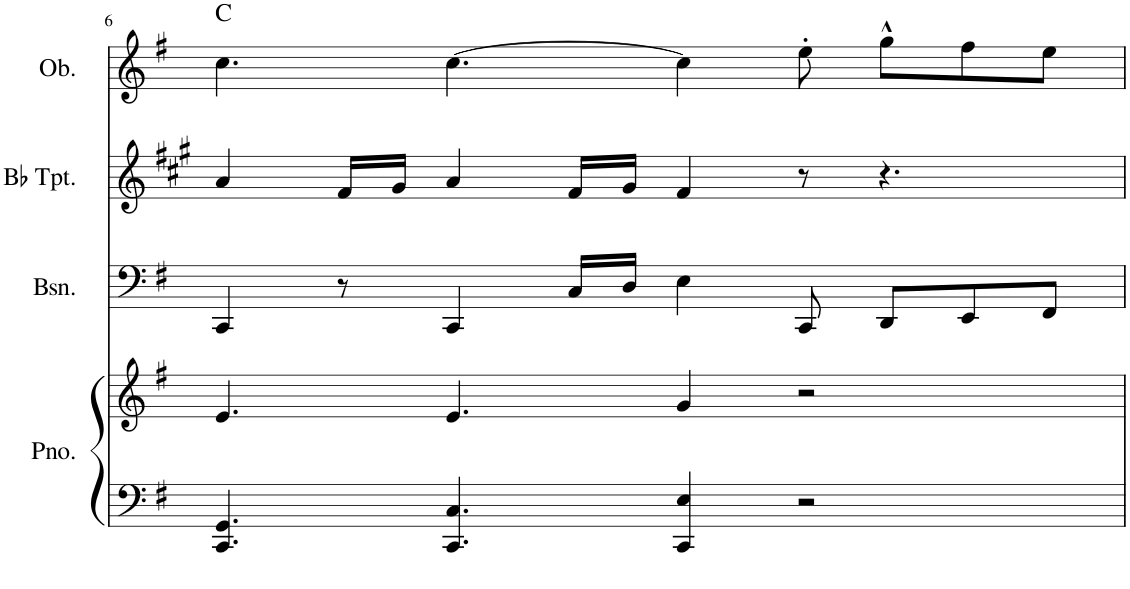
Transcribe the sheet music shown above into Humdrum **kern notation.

**kern	**kern	**kern	**kern	**kern	**harte
*part4	*part4	*part3	*part2	*part1	*part1
*staff5	*staff4	*staff3	*staff2	*staff1	*
*I"Piano	*	*I"Bassoon	*I"Bb Trumpet	*I"Oboe	*
*I'Pno.	*	*I'Bsn.	*I'Bb Tpt.	*I'Ob.	*
!!LO:PB:g=z
*clefF4	*clefG2	*clefF4	*clefG2	*clefG2	*
*	*	*	*Trd1c2	*	*
*k[f#]	*k[f#]	*k[f#]	*k[f#c#g#]	*k[f#]	*
*M12/8	*M12/8	*M12/8	*M12/8	*M12/8	*
=6	=6	=6	=6	=6	=6
4.CC/ 4.GG/	4.e/	4CC/	4a/	4.cc\	C:maj
.	.	8r	16f#/LL	.	.
.	.	.	16g#/JJ	.	.
4.CC/ 4.C/	4.e/	4CC/	4a/	[4.cc\	.
.	.	16C/LL	16f#/LL	.	.
.	.	16D/JJ	16g#/JJ	.	.
4CC/ 4E/	4g/	4E\	4f#/	4cc\]	.
2r	2r	8CC/	8r	8ee'\	.
.	.	8DD/L	4.r	8gg^^\L	.
.	.	8EE/	.	8ff#\	.
.	.	8FF#/J	.	8ee\J	.
=	=	=	=	=	=
*-	*-	*-	*-	*-	*-
